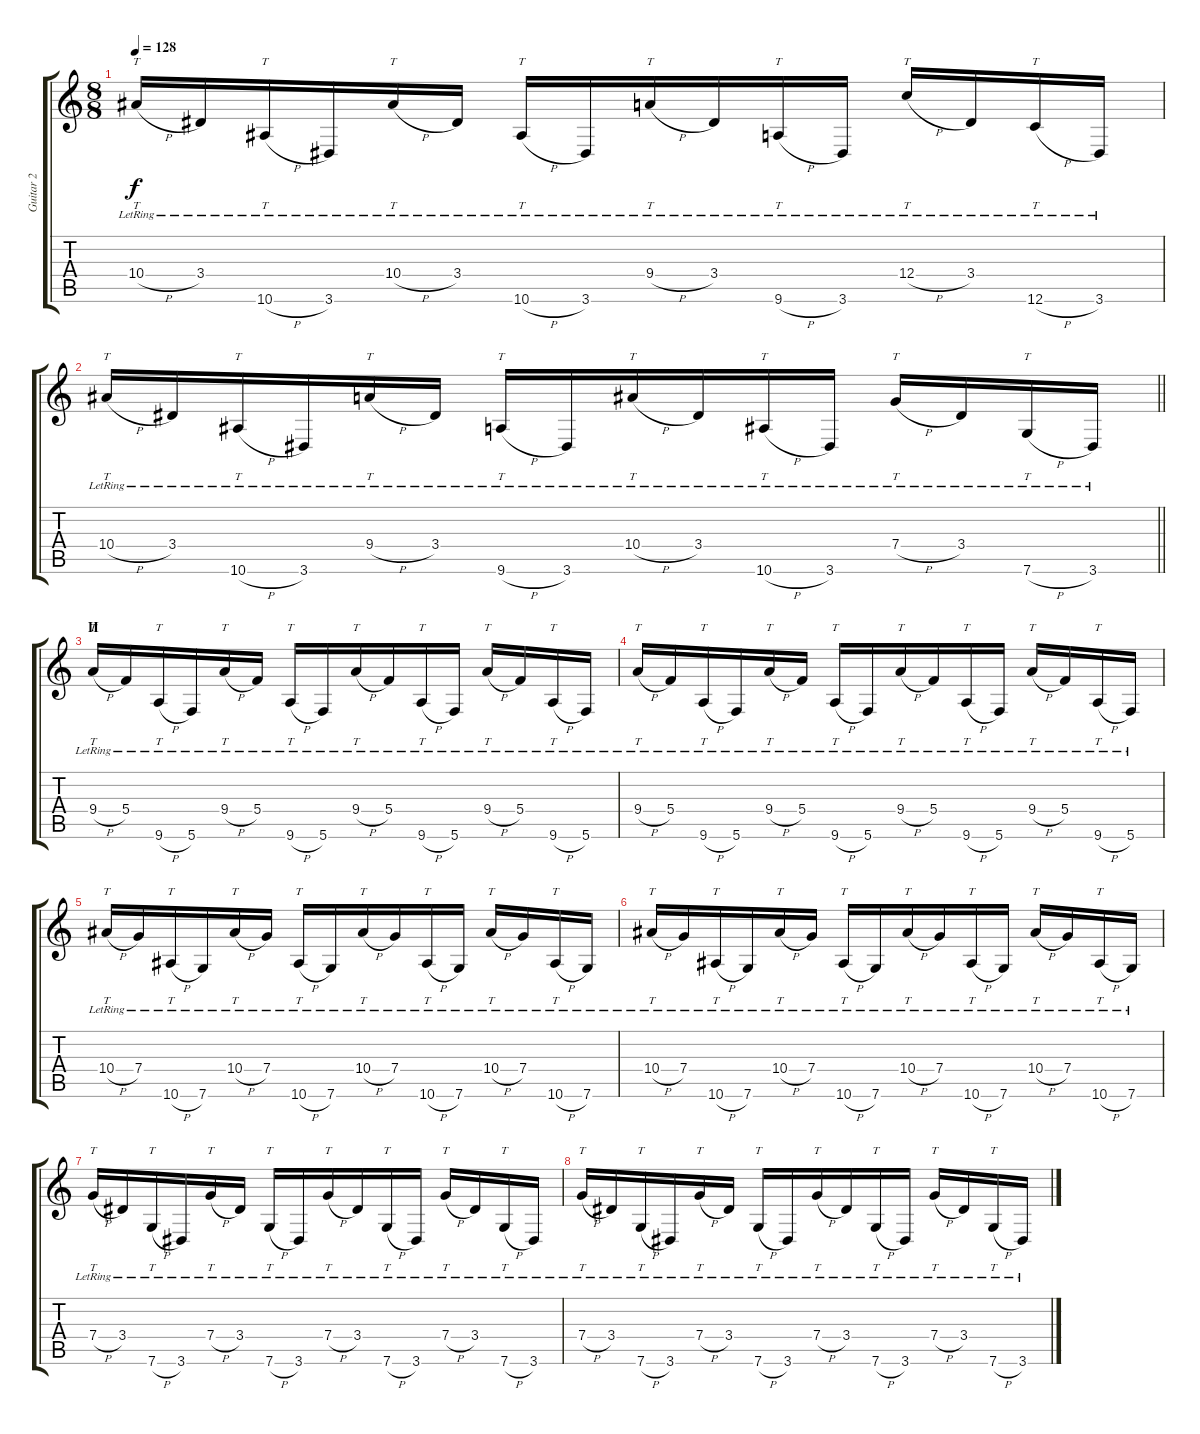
\track ("Guitar 2" "Guitar 2") {instrument electricguitarjazz}
\staff {score tabs}
\tuning (D4 A3 F3 C3 G2 C2) {hide}
\ts (8 8)
\tempo 128
\clef g2
\ks c
10.4{h lr}.16{tt dy f} 3.4{lr}.16 10.6{h lr}.16{tt} 3.6{lr}.16 10.4{h lr}.16{tt} 3.4{lr}.16 10.6{h lr}.16{tt} 3.6{lr}.16 9.4{h lr}.16{tt} 3.4{lr}.16 9.6{h lr}.16{tt} 3.6{lr}.16 12.4{h lr}.16{tt} 3.4{lr}.16 12.6{h lr}.16{tt} 3.6{lr}.16 |
\barLineRight lightlight
10.4{h lr}.16{tt} 3.4{lr}.16 10.6{h lr}.16{tt} 3.6{lr}.16 9.4{h lr}.16{tt} 3.4{lr}.16 9.6{h lr}.16{tt} 3.6{lr}.16 10.4{h lr}.16{tt} 3.4{lr}.16 10.6{h lr}.16{tt} 3.6{lr}.16 7.4{h lr}.16{tt} 3.4{lr}.16 7.6{h lr}.16{tt} 3.6{lr}.16 |
\section ("" "II")
9.4{h lr}.16{tt} 5.4{lr}.16 9.6{h lr}.16{tt} 5.6{lr}.16 9.4{h lr}.16{tt} 5.4{lr}.16 9.6{h lr}.16{tt} 5.6{lr}.16 9.4{h lr}.16{tt} 5.4{lr}.16 9.6{h lr}.16{tt} 5.6{lr}.16 9.4{h lr}.16{tt} 5.4{lr}.16 9.6{h lr}.16{tt} 5.6{lr}.16 |
9.4{h lr}.16{tt} 5.4{lr}.16 9.6{h lr}.16{tt} 5.6{lr}.16 9.4{h lr}.16{tt} 5.4{lr}.16 9.6{h lr}.16{tt} 5.6{lr}.16 9.4{h lr}.16{tt} 5.4{lr}.16 9.6{h lr}.16{tt} 5.6{lr}.16 9.4{h lr}.16{tt} 5.4{lr}.16 9.6{h lr}.16{tt} 5.6{lr}.16 |
10.4{h lr}.16{tt} 7.4{lr}.16 10.6{h lr}.16{tt} 7.6{lr}.16 10.4{h lr}.16{tt} 7.4{lr}.16 10.6{h lr}.16{tt} 7.6{lr}.16 10.4{h lr}.16{tt} 7.4{lr}.16 10.6{h lr}.16{tt} 7.6{lr}.16 10.4{h lr}.16{tt} 7.4{lr}.16 10.6{h lr}.16{tt} 7.6{lr}.16 |
10.4{h lr}.16{tt} 7.4{lr}.16 10.6{h lr}.16{tt} 7.6{lr}.16 10.4{h lr}.16{tt} 7.4{lr}.16 10.6{h lr}.16{tt} 7.6{lr}.16 10.4{h lr}.16{tt} 7.4{lr}.16 10.6{h lr}.16{tt} 7.6{lr}.16 10.4{h lr}.16{tt} 7.4{lr}.16 10.6{h lr}.16{tt} 7.6{lr}.16 |
7.4{h lr}.16{tt} 3.4{lr}.16 7.6{h lr}.16{tt} 3.6{lr}.16 7.4{h lr}.16{tt} 3.4{lr}.16 7.6{h lr}.16{tt} 3.6{lr}.16 7.4{h lr}.16{tt} 3.4{lr}.16 7.6{h lr}.16{tt} 3.6{lr}.16 7.4{h lr}.16{tt} 3.4{lr}.16 7.6{h lr}.16{tt} 3.6{lr}.16 |
7.4{h lr}.16{tt} 3.4{lr}.16 7.6{h lr}.16{tt} 3.6{lr}.16 7.4{h lr}.16{tt} 3.4{lr}.16 7.6{h lr}.16{tt} 3.6{lr}.16 7.4{h lr}.16{tt} 3.4{lr}.16 7.6{h lr}.16{tt} 3.6{lr}.16 7.4{h lr}.16{tt} 3.4{lr}.16 7.6{h lr}.16{tt} 3.6{lr}.16
